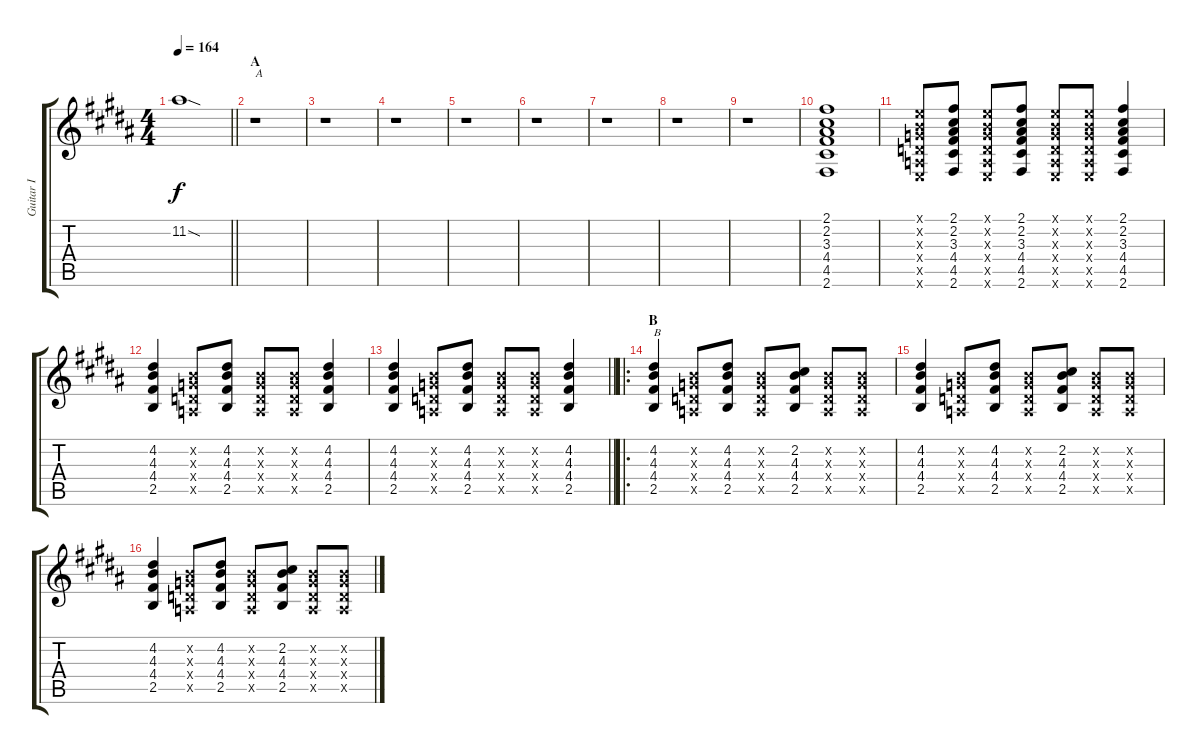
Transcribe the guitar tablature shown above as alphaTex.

\track ("Guitar I" "Guitar I") {instrument overdrivenguitar}
\staff {score tabs}
\tuning (E4 B3 G3 D3 A2 E2) {hide}
\ts (4 4)
\tempo 164
\clef g2
\barLineRight lightlight
\ks b
11.2{sod}.1{dy f} |
\section ("" "A")
r.1{txt "A"} |
r.1 |
r.1 |
r.1 |
r.1 |
r.1 |
r.1 |
r.1 |
(2.1 2.2 3.3 4.4 4.5 2.6).1 |
(0.1{x} 0.2{x} 0.3{x} 0.4{x} 0.5{x} 0.6{x}).8 (2.1 2.2 3.3 4.4 4.5 2.6).8 (0.1{x} 0.2{x} 0.3{x} 0.4{x} 0.5{x} 0.6{x}).8 (2.1 2.2 3.3 4.4 4.5 2.6).8 (0.1{x} 0.2{x} 0.3{x} 0.4{x} 0.5{x} 0.6{x}).8 (0.1{x} 0.2{x} 0.3{x} 0.4{x} 0.5{x} 0.6{x}).8 (2.1 2.2 3.3 4.4 4.5 2.6).4 |
(4.2 4.3 4.4 2.5).4 (0.2{x} 0.3{x} 0.4{x} 0.5{x}).8 (4.2 4.3 4.4 2.5).8 (0.2{x} 0.3{x} 0.4{x} 0.5{x}).8 (0.2{x} 0.3{x} 0.4{x} 0.5{x}).8 (4.2 4.3 4.4 2.5).4 |
\barLineRight lightlight
(4.2 4.3 4.4 2.5).4 (0.2{x} 0.3{x} 0.4{x} 0.5{x}).8 (4.2 4.3 4.4 2.5).8 (0.2{x} 0.3{x} 0.4{x} 0.5{x}).8 (0.2{x} 0.3{x} 0.4{x} 0.5{x}).8 (4.2 4.3 4.4 2.5).4 |
\ro
\section ("" "B")
(4.2 4.3 4.4 2.5).4{txt "B"} (0.2{x} 0.3{x} 0.4{x} 0.5{x}).8 (4.2 4.3 4.4 2.5).8 (0.2{x} 0.3{x} 0.4{x} 0.5{x}).8 (2.2 4.3 4.4 2.5).8 (0.2{x} 0.3{x} 0.4{x} 0.5{x}).8 (0.2{x} 0.3{x} 0.4{x} 0.5{x}).8 |
(4.2 4.3 4.4 2.5).4 (0.2{x} 0.3{x} 0.4{x} 0.5{x}).8 (4.2 4.3 4.4 2.5).8 (0.2{x} 0.3{x} 0.4{x} 0.5{x}).8 (2.2 4.3 4.4 2.5).8 (0.2{x} 0.3{x} 0.4{x} 0.5{x}).8 (0.2{x} 0.3{x} 0.4{x} 0.5{x}).8 |
(4.2 4.3 4.4 2.5).4 (0.2{x} 0.3{x} 0.4{x} 0.5{x}).8 (4.2 4.3 4.4 2.5).8 (0.2{x} 0.3{x} 0.4{x} 0.5{x}).8 (2.2 4.3 4.4 2.5).8 (0.2{x} 0.3{x} 0.4{x} 0.5{x}).8 (0.2{x} 0.3{x} 0.4{x} 0.5{x}).8
